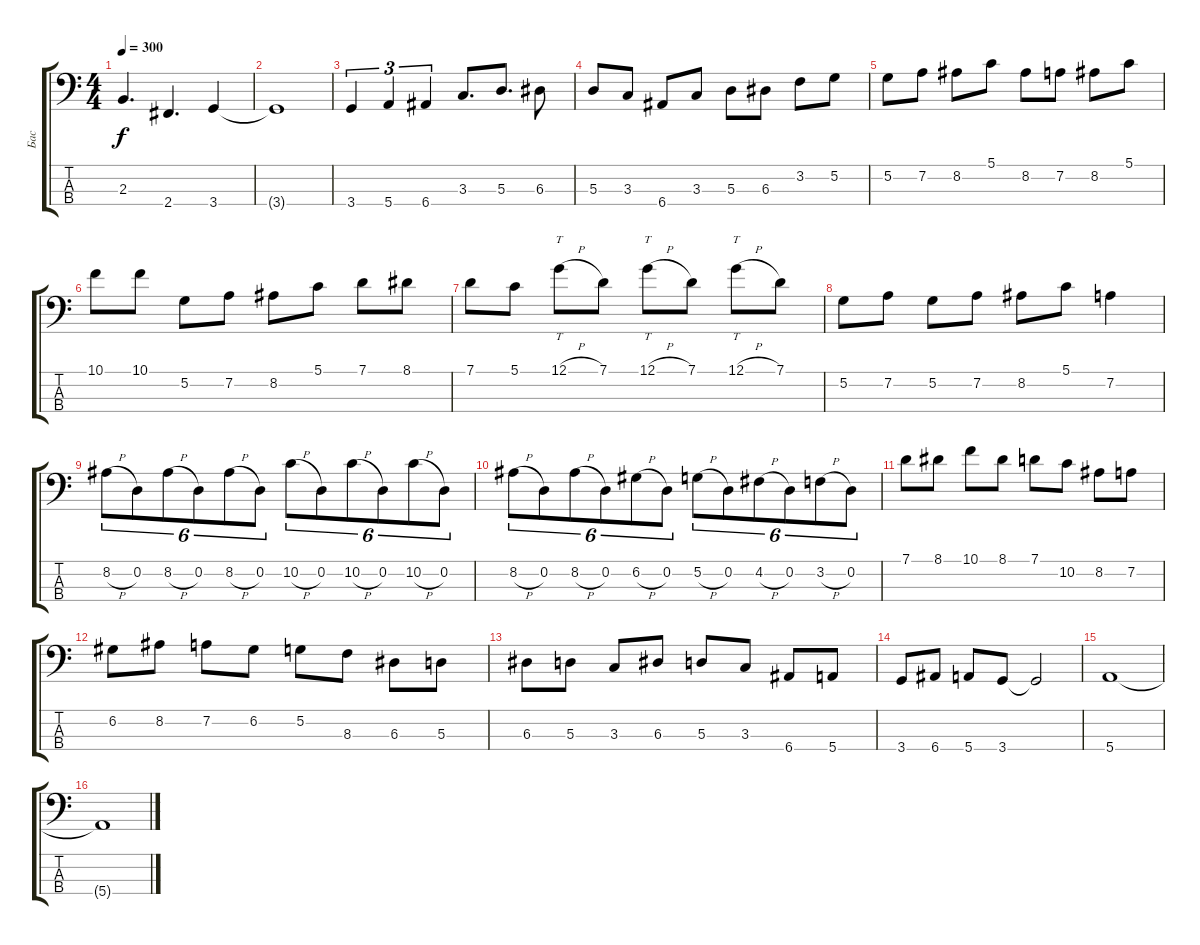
\track ("Бас" "Бас") {instrument electricbasspick}
\staff {score tabs}
\tuning (G2 D2 A1 E1) {hide}
\ts (4 4)
\tempo 300
\clef f4
\ks c
2.3.4{d dy f} 2.4.4{d} 3.4.4 |
3.4{t}.1 |
3.4.4{tu (3 2)} 5.4.4{tu (3 2)} 6.4.4{tu (3 2)} 3.3.8{d} 5.3.8{d} 6.3.8 |
5.3.8 3.3.8 6.4.8 3.3.8 5.3.8 6.3.8 3.2.8 5.2.8 |
5.2.8 7.2.8 8.2.8 5.1.8 8.2.8 7.2.8 8.2.8 5.1.8 |
10.1.8 10.1.8 5.2.8 7.2.8 8.2.8 5.1.8 7.1.8 8.1.8 |
7.1.8 5.1.8 12.1{h}.8{tt} 7.1.8 12.1{h}.8{tt} 7.1.8 12.1{h}.8{tt} 7.1.8 |
5.2.8 7.2.8 5.2.8 7.2.8 8.2.8 5.1.8 7.2.4 |
8.2{h}.8{tu (6 4)} 0.2.8{tu (6 4)} 8.2{h}.8{tu (6 4)} 0.2.8{tu (6 4)} 8.2{h}.8{tu (6 4)} 0.2.8{tu (6 4)} 10.2{h}.8{tu (6 4)} 0.2.8{tu (6 4)} 10.2{h}.8{tu (6 4)} 0.2.8{tu (6 4)} 10.2{h}.8{tu (6 4)} 0.2.8{tu (6 4)} |
8.2{h}.8{tu (6 4)} 0.2.8{tu (6 4)} 8.2{h}.8{tu (6 4)} 0.2.8{tu (6 4)} 6.2{h}.8{tu (6 4)} 0.2.8{tu (6 4)} 5.2{h}.8{tu (6 4)} 0.2.8{tu (6 4)} 4.2{h}.8{tu (6 4)} 0.2.8{tu (6 4)} 3.2{h}.8{tu (6 4)} 0.2.8{tu (6 4)} |
7.1.8 8.1.8 10.1.8 8.1.8 7.1.8 10.2.8 8.2.8 7.2.8 |
6.2.8 8.2.8 7.2.8 6.2.8 5.2.8 8.3.8 6.3.8 5.3.8 |
6.3.8 5.3.8 3.3.8 6.3.8 5.3.8 3.3.8 6.4.8 5.4.8 |
3.4.8 6.4.8 5.4.8 3.4.8 3.4{t}.2 |
5.4.1 |
5.4{t}.1
